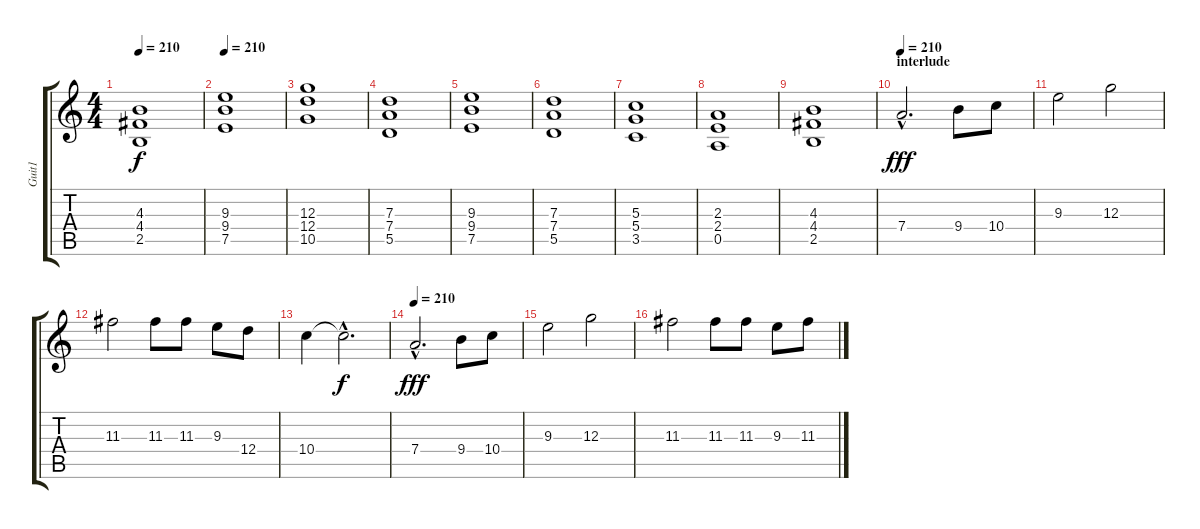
\track ("Guit1" "Guit1") {instrument overdrivenguitar}
\staff {score tabs}
\tuning (E4 B3 G3 D3 A2 E2) {hide}
\ts (4 4)
\tempo 210
\clef g2
\ks c
(4.3 4.4 2.5).1{dy f} |
\tempo 210
(9.3 9.4 7.5).1 |
(12.3 12.4 10.5).1 |
(7.3 7.4 5.5).1 |
(9.3 9.4 7.5).1 |
(7.3 7.4 5.5).1 |
(5.3 5.4 3.5).1 |
(2.3 2.4 0.5).1 |
(4.3 4.4 2.5).1 |
\section ("" "interlude")
\tempo 210
7.4{hac}.2{d dy fff} 9.4.8 10.4.8 |
9.3.2 12.3.2 |
11.3.2 11.3.8 11.3.8 9.3.8 12.4.8 |
10.4.4 10.4{hac t}.2{d dy f} |
\tempo 210
7.4{hac}.2{d dy fff} 9.4.8 10.4.8 |
9.3.2 12.3.2 |
11.3.2 11.3.8 11.3.8 9.3.8 11.3.8
